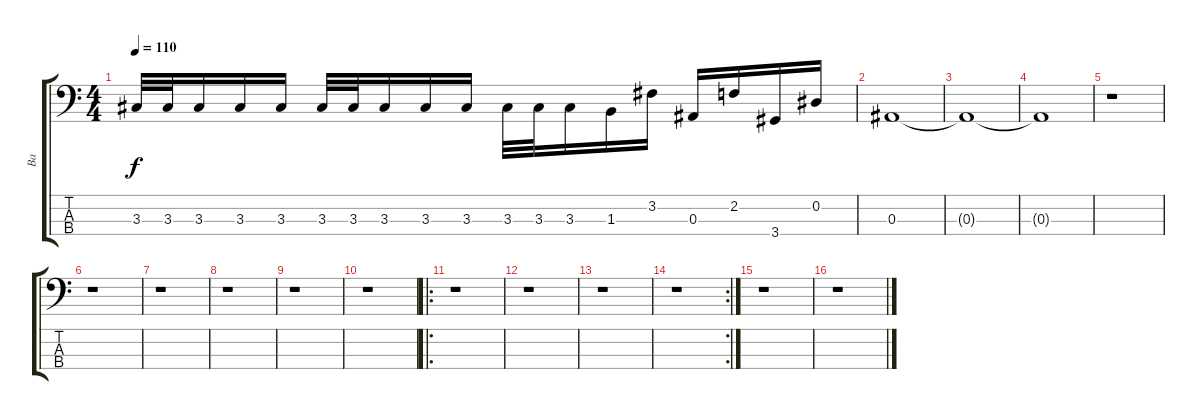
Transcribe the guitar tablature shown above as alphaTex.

\track ("Ba" "Ba") {instrument electricbasspick}
\staff {score tabs}
\tuning (Ab2 Eb2 Bb1 F1) {hide}
\ts (4 4)
\tempo 110
\clef f4
\ks c
3.3.32{dy f} 3.3.32 3.3.16 3.3.16 3.3.16 3.3.32 3.3.32 3.3.16 3.3.16 3.3.16 3.3.32 3.3.32 3.3.16 1.3.16 3.2.16 0.3.16 2.2.16 3.4.16 0.2.16 |
\section ("" "")
0.3.1 |
0.3{t}.1 |
0.3{t}.1 |
r.1 |
r.1 |
r.1 |
r.1 |
r.1 |
r.1 |
\ro
r.1 |
r.1 |
r.1 |
\rc 2
r.1 |
r.1 |
r.1
